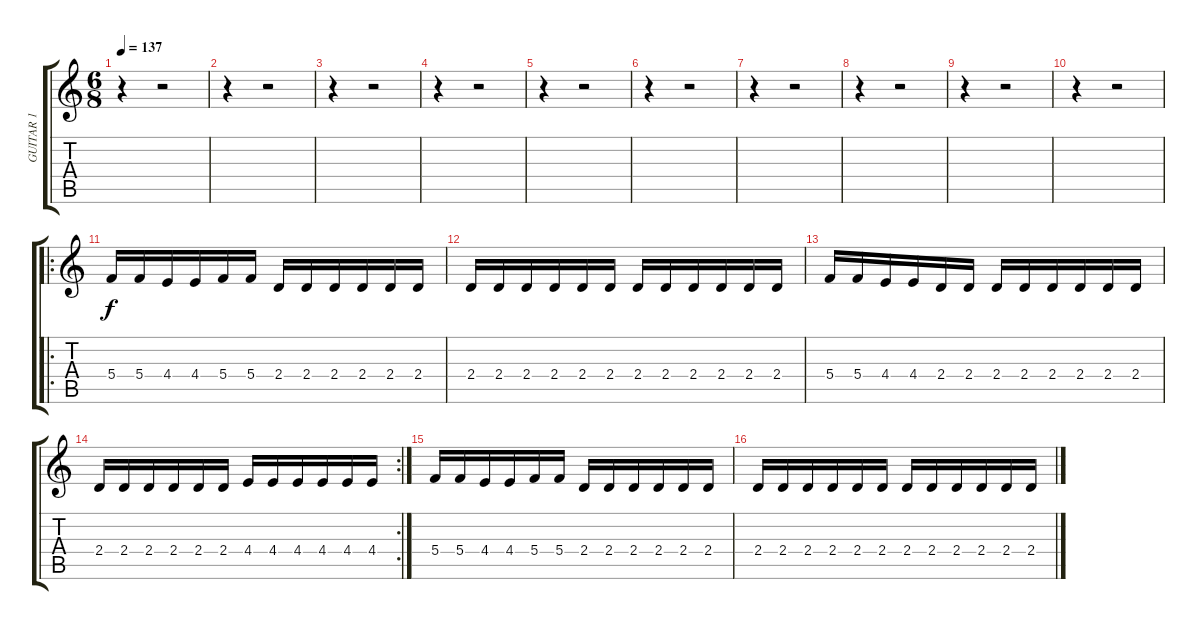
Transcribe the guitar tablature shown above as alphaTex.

\track ("GUITAR 1" "GUITAR 1") {instrument distortionguitar}
\staff {score tabs}
\tuning (D4 A3 F3 C3 G2 D2) {hide}
\ts (6 8)
\tempo 137
\clef g2
\ks c
r.4{dy f} r.2 |
r.4 r.2 |
r.4 r.2 |
r.4 r.2 |
r.4 r.2 |
r.4 r.2 |
r.4 r.2 |
r.4 r.2 |
r.4 r.2 |
r.4 r.2 |
\ro
5.4.16 5.4.16 4.4.16 4.4.16 5.4.16 5.4.16 2.4.16 2.4.16 2.4.16 2.4.16 2.4.16 2.4.16 |
2.4.16 2.4.16 2.4.16 2.4.16 2.4.16 2.4.16 2.4.16 2.4.16 2.4.16 2.4.16 2.4.16 2.4.16 |
5.4.16 5.4.16 4.4.16 4.4.16 2.4.16 2.4.16 2.4.16 2.4.16 2.4.16 2.4.16 2.4.16 2.4.16 |
\rc 2
2.4.16 2.4.16 2.4.16 2.4.16 2.4.16 2.4.16 4.4.16 4.4.16 4.4.16 4.4.16 4.4.16 4.4.16 |
5.4.16 5.4.16 4.4.16 4.4.16 5.4.16 5.4.16 2.4.16 2.4.16 2.4.16 2.4.16 2.4.16 2.4.16 |
2.4.16 2.4.16 2.4.16 2.4.16 2.4.16 2.4.16 2.4.16 2.4.16 2.4.16 2.4.16 2.4.16 2.4.16
